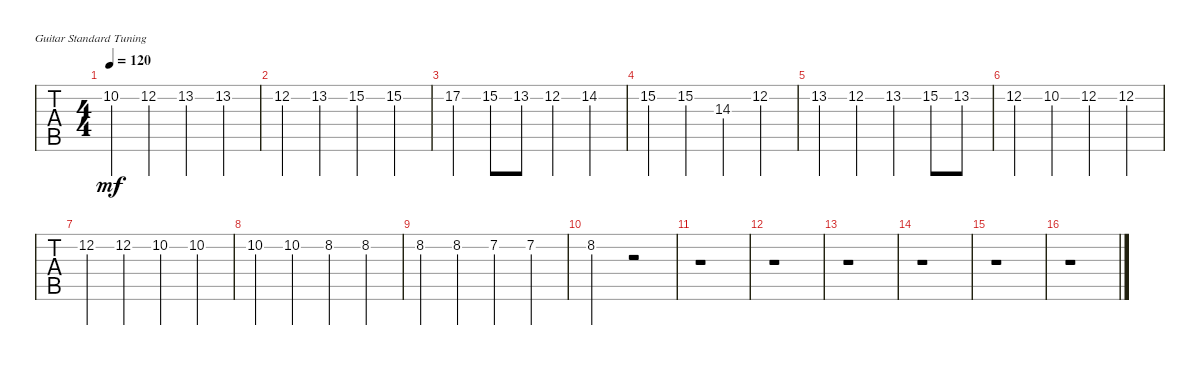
\defaultSystemsLayout 4
\bracketExtendMode groupsimilarinstruments
\singleTrackTrackNamePolicy hidden
\multiTrackTrackNamePolicy hidden
\firstSystemTrackNameOrientation horizontal
\otherSystemsTrackNameOrientation horizontal
\track ("Nylon Guitar" "N-Gt") {instrument acousticguitarnylon}
\staff {tabs}
\tuning (E4 B3 G3 D3 A2 E2)
\ts (4 4)
\tempo 120
\clef g2
\ks c
10.2.4{dy mf} 12.2.4 13.2.4 13.2.4 |
12.2.4 13.2.4 15.2.4 15.2.4 |
17.2.4 15.2.8 13.2.8 12.2.4 14.2.4 |
15.2.4 15.2.4 14.3.4 12.2.4 |
13.2.4 12.2.4 13.2.4 15.2.8 13.2.8 |
12.2.4 10.2.4 12.2.4 12.2.4 |
12.2.4 12.2.4 10.2.4 10.2.4 |
10.2.4 10.2.4 8.2.4 8.2.4 |
8.2.4 8.2.4 7.2.4 7.2.4 |
8.2.2 r.2 |
r.1 |
r.1 |
r.1 |
r.1 |
r.1 |
r.1
